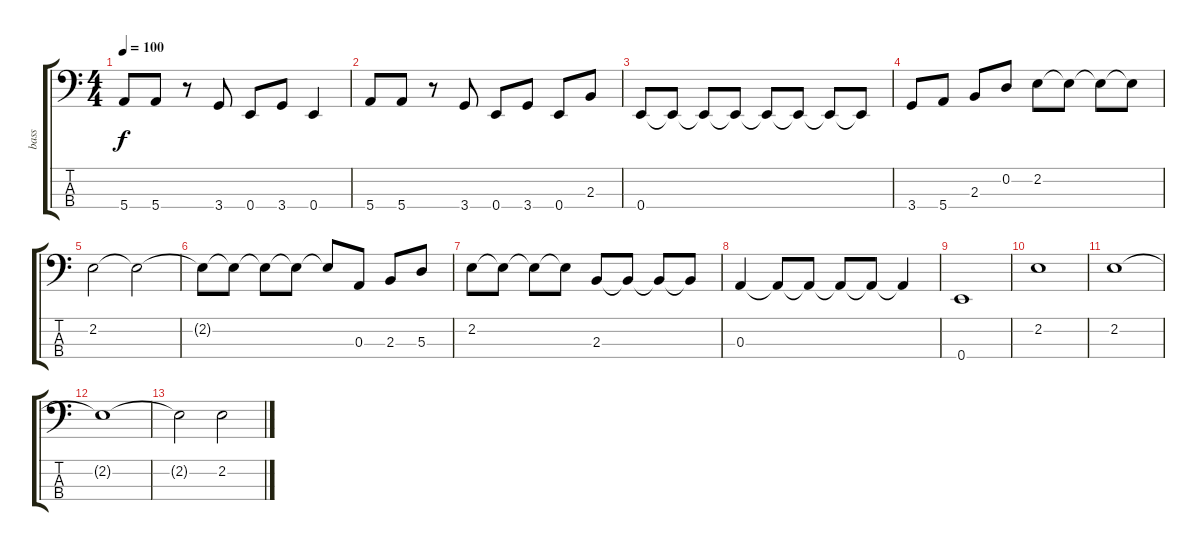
\track ("bass" "bass") {instrument acousticbass}
\staff {score tabs}
\tuning (G2 D2 A1 E1) {hide}
\ts (4 4)
\tempo 100
\clef f4
\ks c
5.4.8{dy f} 5.4.8 r.8 3.4.8 0.4.8 3.4.8 0.4.4 |
5.4.8 5.4.8 r.8 3.4.8 0.4.8 3.4.8 0.4.8 2.3.8 |
0.4.8 0.4{t}.8 0.4{t}.8 0.4{t}.8 0.4{t}.8 0.4{t}.8 0.4{t}.8 0.4{t}.8 |
3.4.8 5.4.8 2.3.8 0.2.8 2.2.8 2.2{t}.8 2.2{t}.8 2.2{t}.8 |
2.2.2 2.2{t}.2 |
2.2{t}.8 2.2{t}.8 2.2{t}.8 2.2{t}.8 2.2{t}.8 0.3.8 2.3.8 5.3.8 |
2.2.8 2.2{t}.8 2.2{t}.8 2.2{t}.8 2.3.8 2.3{t}.8 2.3{t}.8 2.3{t}.8 |
0.3.4 0.3{t}.8 0.3{t}.8 0.3{t}.8 0.3{t}.8 0.3{t}.4 |
0.4.1 |
2.2.1 |
2.2.1 |
2.2{t}.1 |
2.2{t}.2 2.2.2
